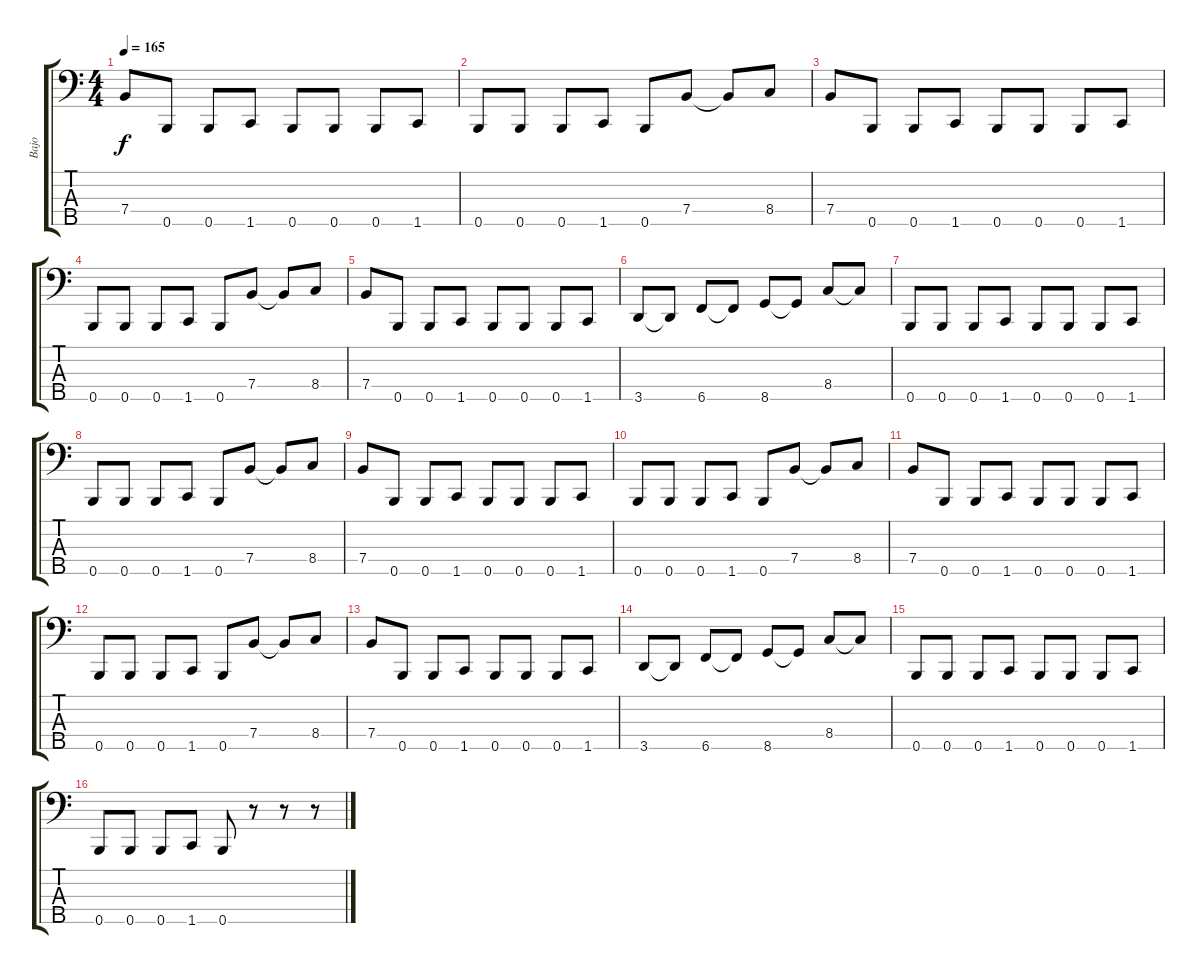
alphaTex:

\track ("Bajo" "Bajo") {instrument electricbasspick}
\staff {score tabs}
\tuning (G2 D2 A1 E1 B0) {hide}
\ts (4 4)
\tempo 165
\clef f4
\ks c
7.4.8{dy f} 0.5.8 0.5.8 1.5.8 0.5.8 0.5.8 0.5.8 1.5.8 |
0.5.8 0.5.8 0.5.8 1.5.8 0.5.8 7.4.8 7.4{t}.8 8.4.8 |
7.4.8 0.5.8 0.5.8 1.5.8 0.5.8 0.5.8 0.5.8 1.5.8 |
0.5.8 0.5.8 0.5.8 1.5.8 0.5.8 7.4.8 7.4{t}.8 8.4.8 |
7.4.8 0.5.8 0.5.8 1.5.8 0.5.8 0.5.8 0.5.8 1.5.8 |
3.5.8 3.5{t}.8 6.5.8 6.5{t}.8 8.5.8 8.5{t}.8 8.4.8 8.4{t}.8 |
0.5.8 0.5.8 0.5.8 1.5.8 0.5.8 0.5.8 0.5.8 1.5.8 |
0.5.8 0.5.8 0.5.8 1.5.8 0.5.8 7.4.8 7.4{t}.8 8.4.8 |
7.4.8 0.5.8 0.5.8 1.5.8 0.5.8 0.5.8 0.5.8 1.5.8 |
0.5.8 0.5.8 0.5.8 1.5.8 0.5.8 7.4.8 7.4{t}.8 8.4.8 |
7.4.8 0.5.8 0.5.8 1.5.8 0.5.8 0.5.8 0.5.8 1.5.8 |
0.5.8 0.5.8 0.5.8 1.5.8 0.5.8 7.4.8 7.4{t}.8 8.4.8 |
7.4.8 0.5.8 0.5.8 1.5.8 0.5.8 0.5.8 0.5.8 1.5.8 |
3.5.8 3.5{t}.8 6.5.8 6.5{t}.8 8.5.8 8.5{t}.8 8.4.8 8.4{t}.8 |
0.5.8 0.5.8 0.5.8 1.5.8 0.5.8 0.5.8 0.5.8 1.5.8 |
0.5.8 0.5.8 0.5.8 1.5.8 0.5.8 r.8 r.8 r.8
